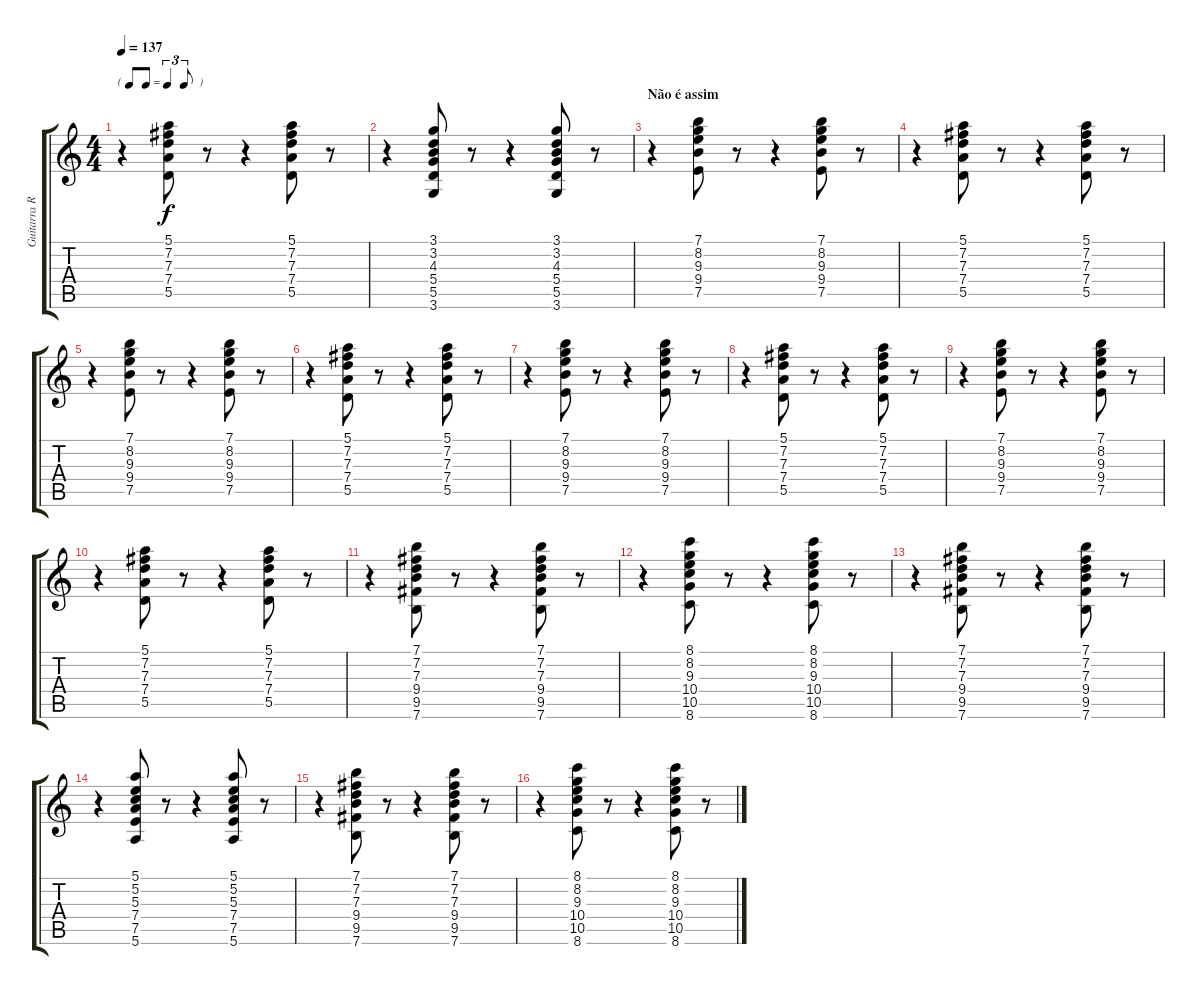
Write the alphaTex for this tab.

\track ("Guitarra Ragge" "Guitarra R") {instrument electricguitarclean}
\staff {score tabs}
\tuning (E4 B3 G3 D3 A2 E2) {hide}
\ts (4 4)
\tf triplet8th
\tempo 137
\clef g2
\ks c
r.4{dy f} (5.1 7.2 7.3 7.4 5.5).8 r.8 r.4 (5.1 7.2 7.3 7.4 5.5).8 r.8 |
r.4 (3.1 3.2 4.3 5.4 5.5 3.6).8 r.8 r.4 (3.1 3.2 4.3 5.4 5.5 3.6).8 r.8 |
\section ("" "Não é assim")
r.4 (7.1 8.2 9.3 9.4 7.5).8 r.8 r.4 (7.1 8.2 9.3 9.4 7.5).8 r.8 |
r.4 (5.1 7.2 7.3 7.4 5.5).8 r.8 r.4 (5.1 7.2 7.3 7.4 5.5).8 r.8 |
r.4 (7.1 8.2 9.3 9.4 7.5).8 r.8 r.4 (7.1 8.2 9.3 9.4 7.5).8 r.8 |
r.4 (5.1 7.2 7.3 7.4 5.5).8 r.8 r.4 (5.1 7.2 7.3 7.4 5.5).8 r.8 |
r.4 (7.1 8.2 9.3 9.4 7.5).8 r.8 r.4 (7.1 8.2 9.3 9.4 7.5).8 r.8 |
r.4 (5.1 7.2 7.3 7.4 5.5).8 r.8 r.4 (5.1 7.2 7.3 7.4 5.5).8 r.8 |
r.4 (7.1 8.2 9.3 9.4 7.5).8 r.8 r.4 (7.1 8.2 9.3 9.4 7.5).8 r.8 |
r.4 (5.1 7.2 7.3 7.4 5.5).8 r.8 r.4 (5.1 7.2 7.3 7.4 5.5).8 r.8 |
r.4 (7.1 7.2 7.3 9.4 9.5 7.6).8 r.8 r.4 (7.1 7.2 7.3 9.4 9.5 7.6).8 r.8 |
r.4 (8.1 8.2 9.3 10.4 10.5 8.6).8 r.8 r.4 (8.1 8.2 9.3 10.4 10.5 8.6).8 r.8 |
r.4 (7.1 7.2 7.3 9.4 9.5 7.6).8 r.8 r.4 (7.1 7.2 7.3 9.4 9.5 7.6).8 r.8 |
r.4 (5.1 5.2 5.3 7.4 7.5 5.6).8 r.8 r.4 (5.1 5.2 5.3 7.4 7.5 5.6).8 r.8 |
r.4 (7.1 7.2 7.3 9.4 9.5 7.6).8 r.8 r.4 (7.1 7.2 7.3 9.4 9.5 7.6).8 r.8 |
r.4 (8.1 8.2 9.3 10.4 10.5 8.6).8 r.8 r.4 (8.1 8.2 9.3 10.4 10.5 8.6).8 r.8
